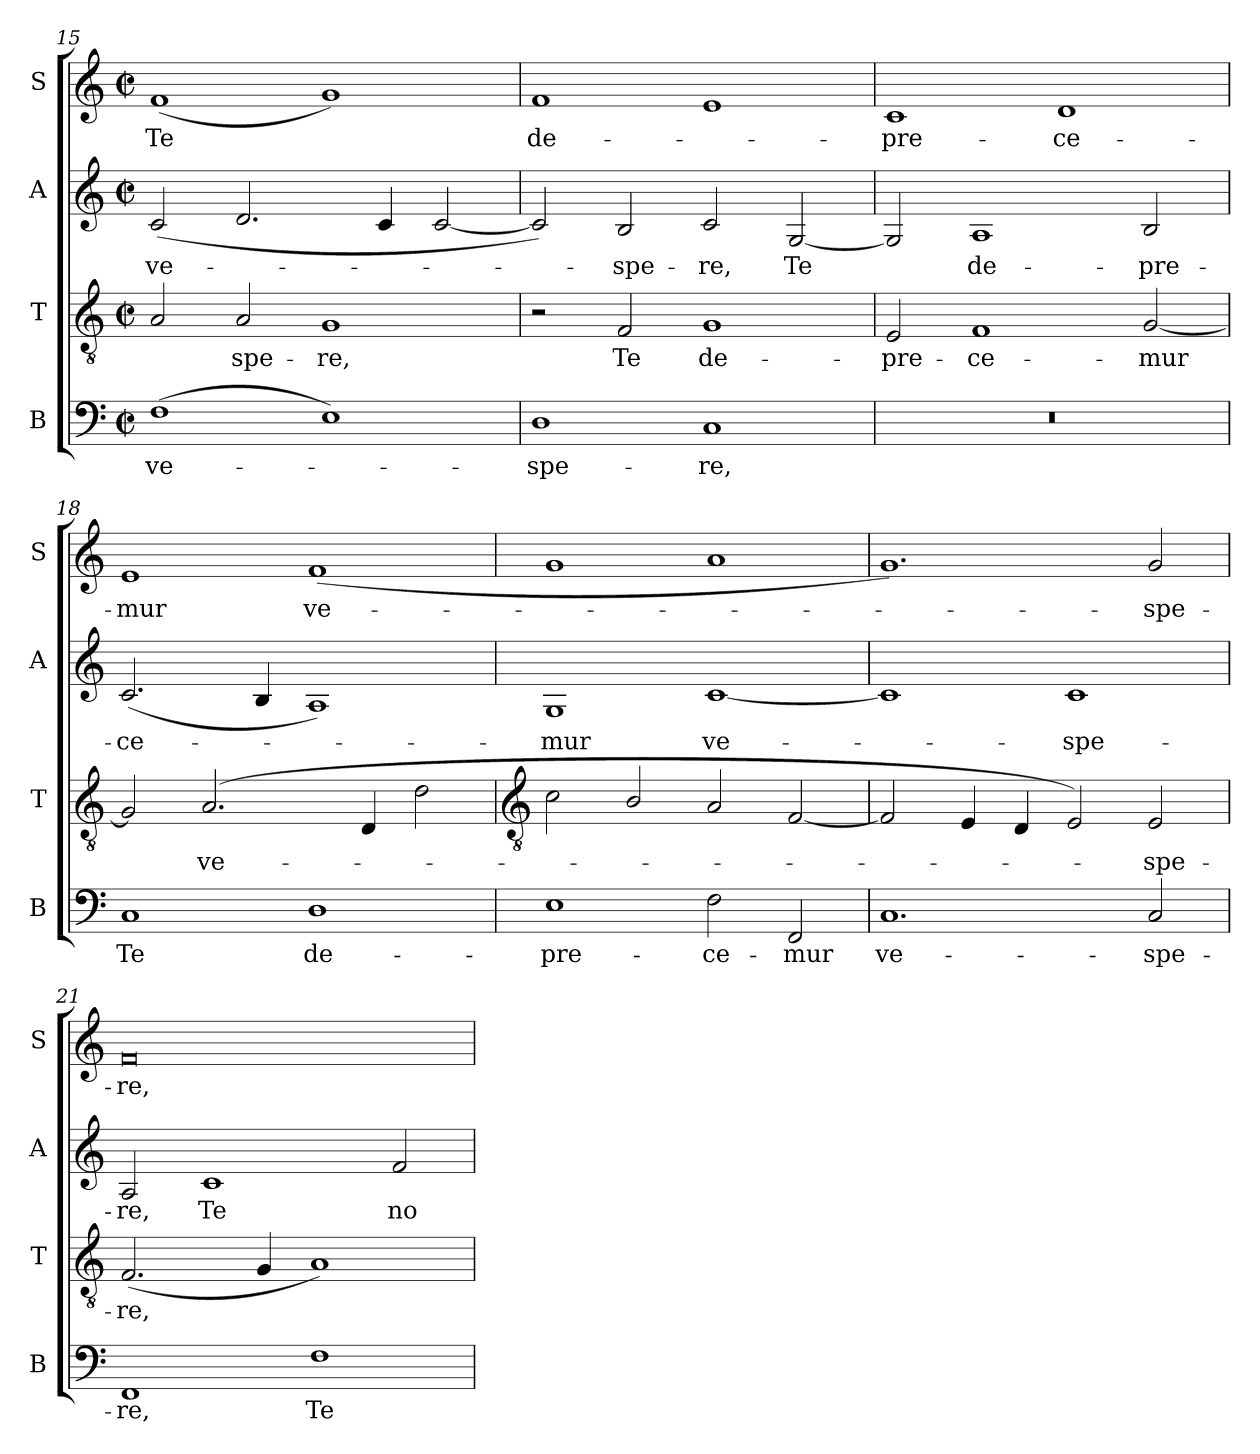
**kern	**text	**kern	**text	**kern	**text	**kern	**text
*part4	*part4	*part3	*part3	*part2	*part2	*part1	*part1
*staff4	*staff4	*staff3	*staff3	*staff2	*staff2	*staff1	*staff1
*I"B	*	*I"T	*	*I"A	*	*I"S	*
*I'B	*	*I'T	*	*I'A	*	*I'S	*
*clefF4	*	*clefGv2	*	*clefG2	*	*clefG2	*
*k[]	*	*k[]	*	*k[]	*	*k[]	*
*C:	*	*C:	*	*C:	*	*C:	*
*M4/2	*	*M4/2	*	*M4/2	*	*M4/2	*
*met(c|)	*	*met(c|)	*	*met(c|)	*	*met(c|)	*
=15	=15	=15	=15	=15	=15	=15	=15
!	!LO:LY:b	!	!	!	!LO:LY:b	!	!LO:LY:b
(>1F	ve-	2A	.	(<2c	ve-	(<1f	Te
!	!	!	!LO:LY:b	!	!	!	!
.	.	2A	spe-	2.d	.	.	.
!	!	!	!LO:LY:b	!	!	!	!
1E)	.	1G	-re,	.	.	1g)	.
.	.	.	.	4c	.	.	.
.	.	.	.	[2c	.	.	.
=16	=16	=16	=16	=16	=16	=16	=16
!	!LO:LY:b	!	!	!	!	!	!LO:LY:b
1D	spe-	2r	.	2c])	.	1f	de-
!	!	!	!LO:LY:b	!	!LO:LY:b	!	!
.	.	2F	Te	2B	spe-	.	.
!	!LO:LY:b	!	!LO:LY:b	!	!LO:LY:b	!	!
1C	-re,	1G	de-	2c	-re,	1e	.
!	!	!	!	!	!LO:LY:b	!	!
.	.	.	.	[2G	Te	.	.
=17	=17	=17	=17	=17	=17	=17	=17
!	!	!	!LO:LY:b	!	!	!	!LO:LY:b
0r	.	2E	-pre-	2G]	.	1c	pre-
!	!	!	!LO:LY:b	!	!LO:LY:b	!	!
.	.	1F	-ce-	1A	de-	.	.
!	!	!	!	!	!	!	!LO:LY:b
.	.	.	.	.	.	1d	-ce-
!	!	!	!LO:LY:b	!	!LO:LY:b	!	!
.	.	[2G	-mur	2B	-pre-	.	.
=18	=18	=18	=18	=18	=18	=18	=18
!	!LO:LY:b	!	!	!	!LO:LY:b	!	!LO:LY:b
1C	Te	2G]	.	(<2.c	-ce-	1e	-mur
!	!	!	!LO:LY:b	!	!	!	!
.	.	(<2.A	ve-	.	.	.	.
.	.	.	.	4B	.	.	.
!	!LO:LY:b	!	!	!	!	!	!LO:LY:b
1D	de-	.	.	1A)	.	(<1f	ve-
.	.	4D	.	.	.	.	.
.	.	2d	.	.	.	.	.
!!LO:LB:g=z
=19	=19	=19	=19	=19	=19	=19	=19
*	*	*clefGv2	*	*	*	*	*
!	!LO:LY:b	!	!	!	!LO:LY:b	!	!
1E	-pre-	2c	.	1G	mur	1g	.
.	.	2B/	.	.	.	.	.
!	!LO:LY:b	!	!	!	!LO:LY:b	!	!
2F	-ce-	2A	.	[1c	ve-	1a	.
!	!LO:LY:b	!	!	!	!	!	!
2FF	-mur	[2F	.	.	.	.	.
=20	=20	=20	=20	=20	=20	=20	=20
!	!LO:LY:b	!	!	!	!	!	!
1.C	ve-	2F]	.	1c]	.	1.g)	.
.	.	4E	.	.	.	.	.
.	.	4D	.	.	.	.	.
!	!	!	!	!	!LO:LY:b	!	!
.	.	2E)	.	1c	spe-	.	.
!	!LO:LY:b	!	!LO:LY:b	!	!	!	!LO:LY:b
2C	-spe-	2E	spe-	.	.	2g	spe-
=21	=21	=21	=21	=21	=21	=21	=21
!	!LO:LY:b	!	!LO:LY:b	!	!LO:LY:b	!	!LO:LY:b
1FF	-re,	(<2.F	-re,	2A	-re,	0f	-re,
!	!	!	!	!	!LO:LY:b	!	!
.	.	.	.	1c	Te	.	.
.	.	4G	.	.	.	.	.
!	!LO:LY:b	!	!	!	!	!	!
1F	Te	1A)	.	.	.	.	.
!	!	!	!	!	!LO:LY:b	!	!
.	.	.	.	2f	no-	.	.
=	=	=	=	=	=	=	=
*-	*-	*-	*-	*-	*-	*-	*-
